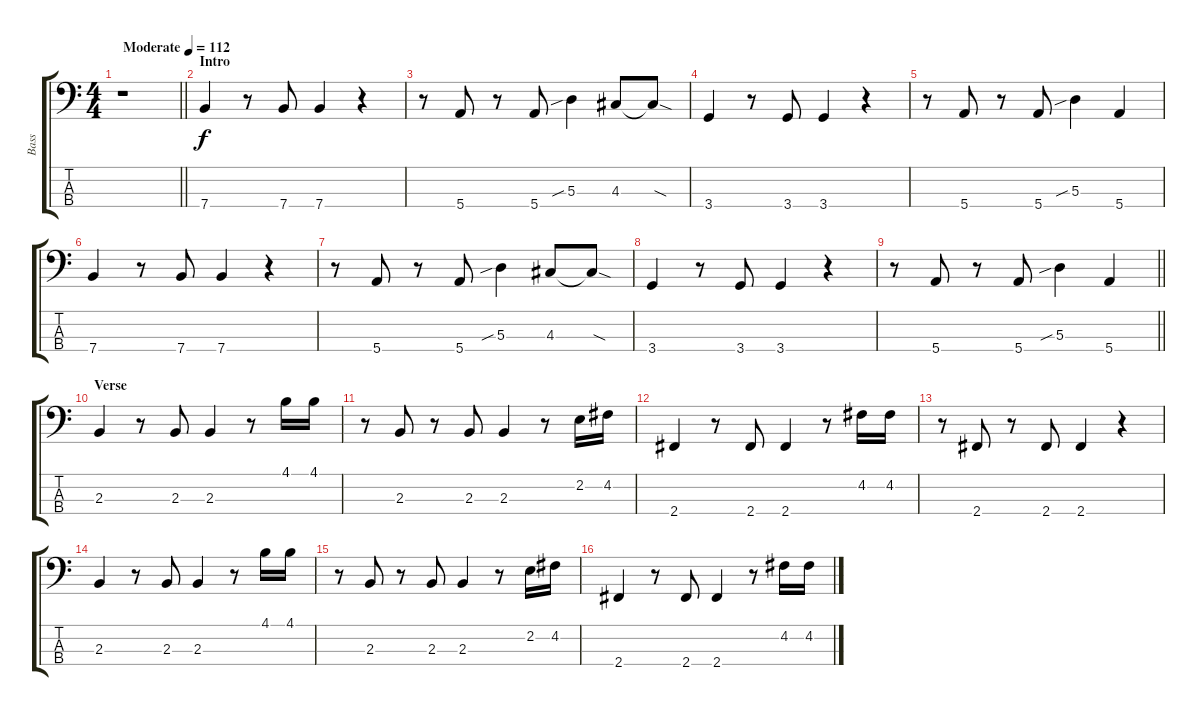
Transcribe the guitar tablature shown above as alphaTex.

\track ("Bass" "Bass") {instrument electricbassfinger}
\staff {score tabs}
\tuning (G2 D2 A1 E1) {hide}
\ts (4 4)
\tempo (112 "Moderate")
\clef f4
\barLineRight lightlight
\ks c
r.1{dy f instrument electricbassfinger} |
\section ("" "Intro")
7.4.4 r.8 7.4.8 7.4.4 r.4 |
r.8 5.4.8 r.8 5.4.8 5.3{sib}.4 4.3.8 4.3{sod t}.8 |
3.4.4 r.8 3.4.8 3.4.4 r.4 |
r.8 5.4.8 r.8 5.4.8 5.3{sib}.4 5.4.4 |
7.4.4 r.8 7.4.8 7.4.4 r.4 |
r.8 5.4.8 r.8 5.4.8 5.3{sib}.4 4.3.8 4.3{sod t}.8 |
3.4.4 r.8 3.4.8 3.4.4 r.4 |
\barLineRight lightlight
r.8 5.4.8 r.8 5.4.8 5.3{sib}.4 5.4.4 |
\section ("" "Verse")
2.3.4 r.8 2.3.8 2.3.4 r.8 4.1.16 4.1.16 |
r.8 2.3.8 r.8 2.3.8 2.3.4 r.8 2.2.16 4.2.16 |
2.4.4 r.8 2.4.8 2.4.4 r.8 4.2.16 4.2.16 |
r.8 2.4.8 r.8 2.4.8 2.4.4 r.4 |
2.3.4 r.8 2.3.8 2.3.4 r.8 4.1.16 4.1.16 |
r.8 2.3.8 r.8 2.3.8 2.3.4 r.8 2.2.16 4.2.16 |
2.4.4 r.8 2.4.8 2.4.4 r.8 4.2.16 4.2.16
